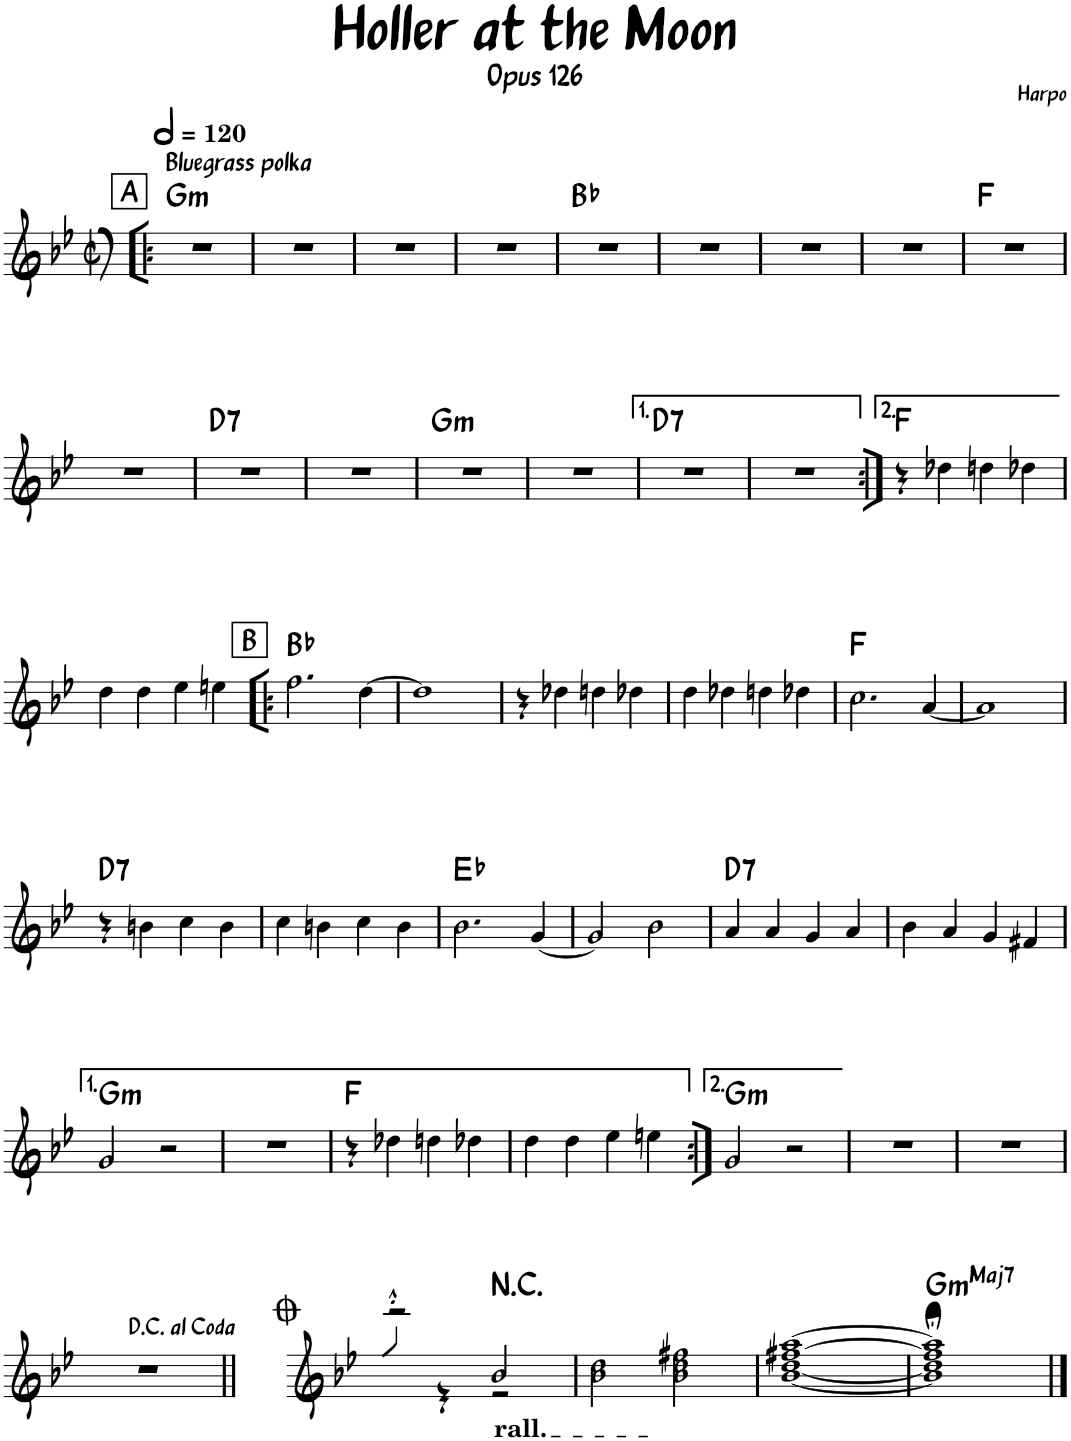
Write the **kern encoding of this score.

**kern	**harte
*part1	*part1
*staff1	*
*I"Piano	*
*I'Pno.	*
*clefG2	*
*k[b-e-]	*
*M2/2	*
*met(c|)	*
*MM240	*
!!LO:REH:place=s1:a:B:rj:fs=14:t=A
=1!|:	=1!|:
!LO:TX:a:B:t=Bluegrass polka	!LO:H:kt=m
1r	G:min
=2	=2
1r	.
=3	=3
1r	.
=4	=4
1r	.
=5	=5
1r	Bb:maj
=6	=6
1r	.
=7	=7
1r	.
=8	=8
1r	.
=9	=9
1r	F:maj
!!LO:LB:g=z
=10	=10
1r	.
=11	=11
!	!LO:H:kt=7
1r	D:7
=12	=12
1r	.
=13	=13
!	!LO:H:kt=m
1r	G:min
=14	=14
1r	.
=15	=15
!	!LO:H:kt=7
1r	D:7
=16	=16
1r	.
=17:|!	=17:|!
4r	F:maj
4dd-X\	.
4ddn\	.
4dd-X\	.
!!LO:LB:g=z
=18	=18
4dd\	.
4dd\	.
4ee-\	.
4een\	.
!!LO:REH:place=s1:a:B:rj:fs=14:t=B
=19!|:	=19!|:
2.ff\	Bb:maj
[4dd\	.
=20	=20
1dd]	.
=21	=21
4r	.
4dd-X\	.
4ddn\	.
4dd-X\	.
=22	=22
4dd\	.
4dd-X\	.
4ddn\	.
4dd-X\	.
=23	=23
2.cc\	F:maj
[4a/	.
=24	=24
1a]	.
!!LO:LB:g=z
=25	=25
!	!LO:H:kt=7
4r	D:7
4bn\	.
4cc\	.
4b\	.
=26	=26
4cc\	.
4bn\	.
4cc\	.
4b\	.
=27	=27
2.b-\	Eb:maj
[4g/	.
=28	=28
2g/]	.
2b-\	.
=29	=29
!	!LO:H:kt=7
4a/	D:7
4a/	.
4g/	.
4a/	.
=30	=30
4b-\	.
4a/	.
4g/	.
4f#X/	.
!!LO:LB:g=z
=31	=31
!	!LO:H:kt=m
2g/	G:min
2r	.
=32	=32
1r	.
=33	=33
4r	F:maj
4dd-X\	.
4ddn\	.
4dd-X\	.
=34	=34
4dd\	.
4dd\	.
4ee-\	.
4een\	.
=35:|!	=35:|!
!	!LO:H:kt=m
2g/	G:min
2r	.
=36	=36
1r	.
=37	=37
1r	.
!!LO:LB:g=z
=38	=38
1r	.
=39||	=39||
*^	*
2r	4cccccc^^'/	.
.	4r	.
!LO:TX:b:t=rall.	!	!LO:H:kt=N.C.
2b-/	2r	N
*v	*v	*
=40	=40
2b-\ 2dd\	.
2b-\ 2dd\ 2ff#X\	.
=41	=41
[1b- [1dd [1ff#X [1aa	.
=42	=42
!	!LO:H:kt=mMaj7
1b-];< 1dd];< 1ff#];< 1aa];<	G:minmaj7
==	==
*-	*-
